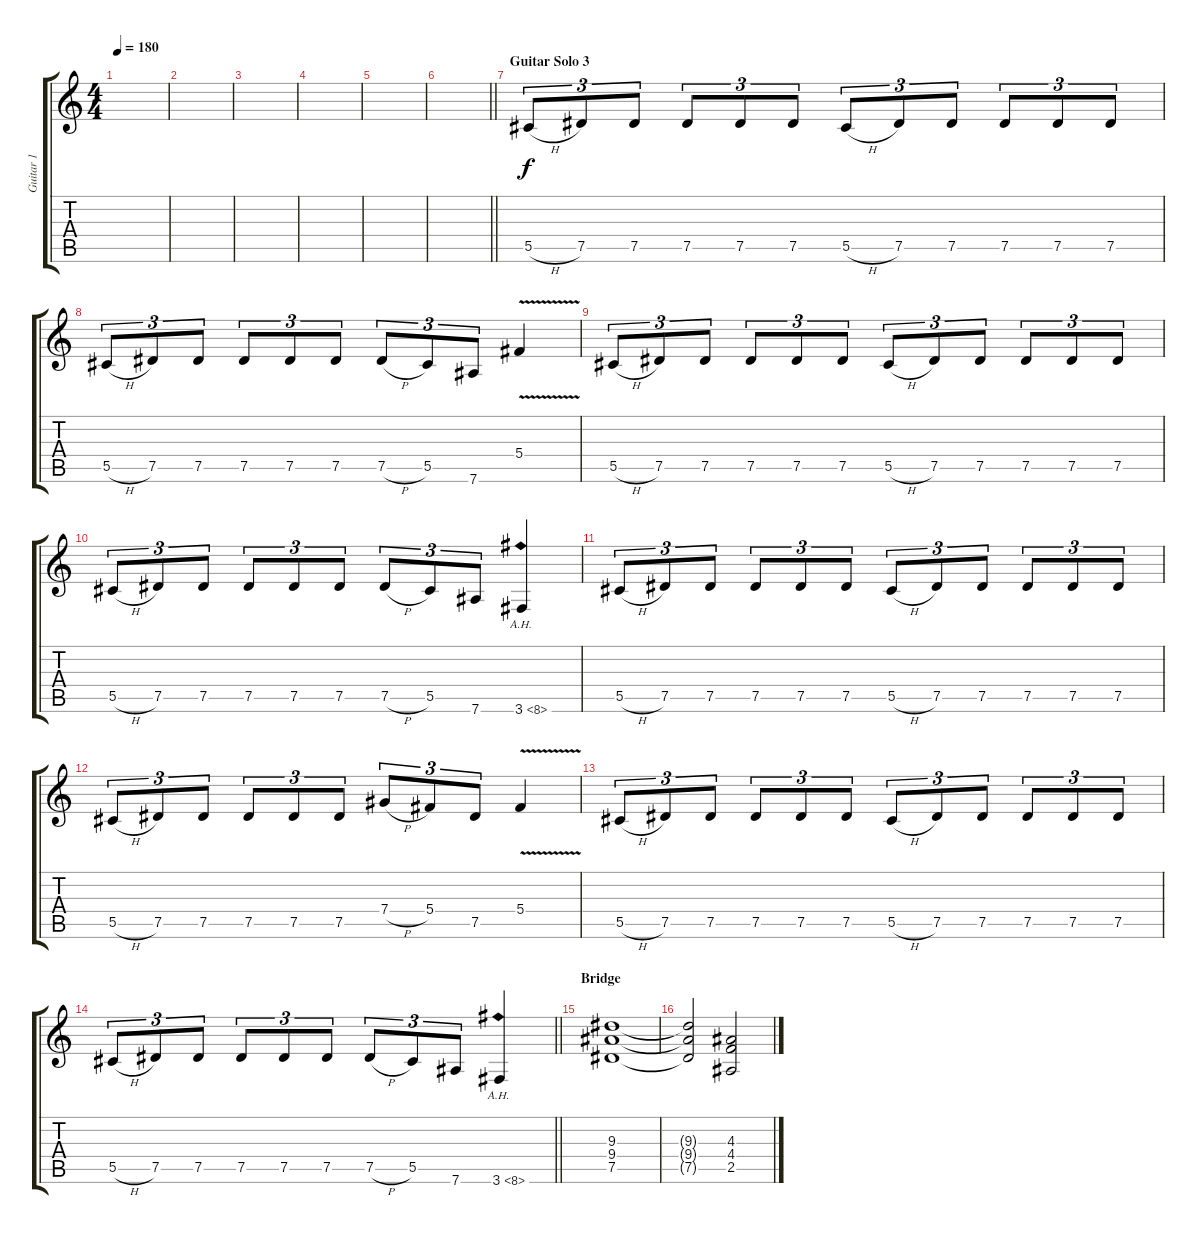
\track ("Guitar 1" "Guitar 1") {instrument distortionguitar}
\staff {score tabs}
\tuning (Eb4 Bb3 Gb3 Db3 Ab2 Eb2) {hide}
\ts (4 4)
\tempo 180
\clef g2
\ks c
|
|
|
|
|
\barLineRight lightlight
|
\section ("" "Guitar Solo 3")
5.5{h}.8{tu (3 2)} 7.5.8{tu (3 2)} 7.5.8{tu (3 2)} 7.5.8{tu (3 2)} 7.5.8{tu (3 2)} 7.5.8{tu (3 2)} 5.5{h}.8{tu (3 2)} 7.5.8{tu (3 2)} 7.5.8{tu (3 2)} 7.5.8{tu (3 2)} 7.5.8{tu (3 2)} 7.5.8{tu (3 2)} |
5.5{h}.8{tu (3 2)} 7.5.8{tu (3 2)} 7.5.8{tu (3 2)} 7.5.8{tu (3 2)} 7.5.8{tu (3 2)} 7.5.8{tu (3 2)} 7.5{h}.8{tu (3 2)} 5.5.8{tu (3 2)} 7.6.8{tu (3 2)} 5.4{v}.4 |
5.5{h}.8{tu (3 2)} 7.5.8{tu (3 2)} 7.5.8{tu (3 2)} 7.5.8{tu (3 2)} 7.5.8{tu (3 2)} 7.5.8{tu (3 2)} 5.5{h}.8{tu (3 2)} 7.5.8{tu (3 2)} 7.5.8{tu (3 2)} 7.5.8{tu (3 2)} 7.5.8{tu (3 2)} 7.5.8{tu (3 2)} |
5.5{h}.8{tu (3 2)} 7.5.8{tu (3 2)} 7.5.8{tu (3 2)} 7.5.8{tu (3 2)} 7.5.8{tu (3 2)} 7.5.8{tu (3 2)} 7.5{h}.8{tu (3 2)} 5.5.8{tu (3 2)} 7.6.8{tu (3 2)} 3.6{ah 5}.4 |
5.5{h}.8{tu (3 2)} 7.5.8{tu (3 2)} 7.5.8{tu (3 2)} 7.5.8{tu (3 2)} 7.5.8{tu (3 2)} 7.5.8{tu (3 2)} 5.5{h}.8{tu (3 2)} 7.5.8{tu (3 2)} 7.5.8{tu (3 2)} 7.5.8{tu (3 2)} 7.5.8{tu (3 2)} 7.5.8{tu (3 2)} |
5.5{h}.8{tu (3 2)} 7.5.8{tu (3 2)} 7.5.8{tu (3 2)} 7.5.8{tu (3 2)} 7.5.8{tu (3 2)} 7.5.8{tu (3 2)} 7.4{h}.8{tu (3 2)} 5.4.8{tu (3 2)} 7.5.8{tu (3 2)} 5.4{v}.4 |
5.5{h}.8{tu (3 2)} 7.5.8{tu (3 2)} 7.5.8{tu (3 2)} 7.5.8{tu (3 2)} 7.5.8{tu (3 2)} 7.5.8{tu (3 2)} 5.5{h}.8{tu (3 2)} 7.5.8{tu (3 2)} 7.5.8{tu (3 2)} 7.5.8{tu (3 2)} 7.5.8{tu (3 2)} 7.5.8{tu (3 2)} |
\barLineRight lightlight
5.5{h}.8{tu (3 2)} 7.5.8{tu (3 2)} 7.5.8{tu (3 2)} 7.5.8{tu (3 2)} 7.5.8{tu (3 2)} 7.5.8{tu (3 2)} 7.5{h}.8{tu (3 2)} 5.5.8{tu (3 2)} 7.6.8{tu (3 2)} 3.6{ah 5}.4 |
\section ("" "Bridge")
(9.3 9.4 7.5).1 |
(9.3{t} 9.4{t} 7.5{t}).2 (4.3 4.4 2.5).2
